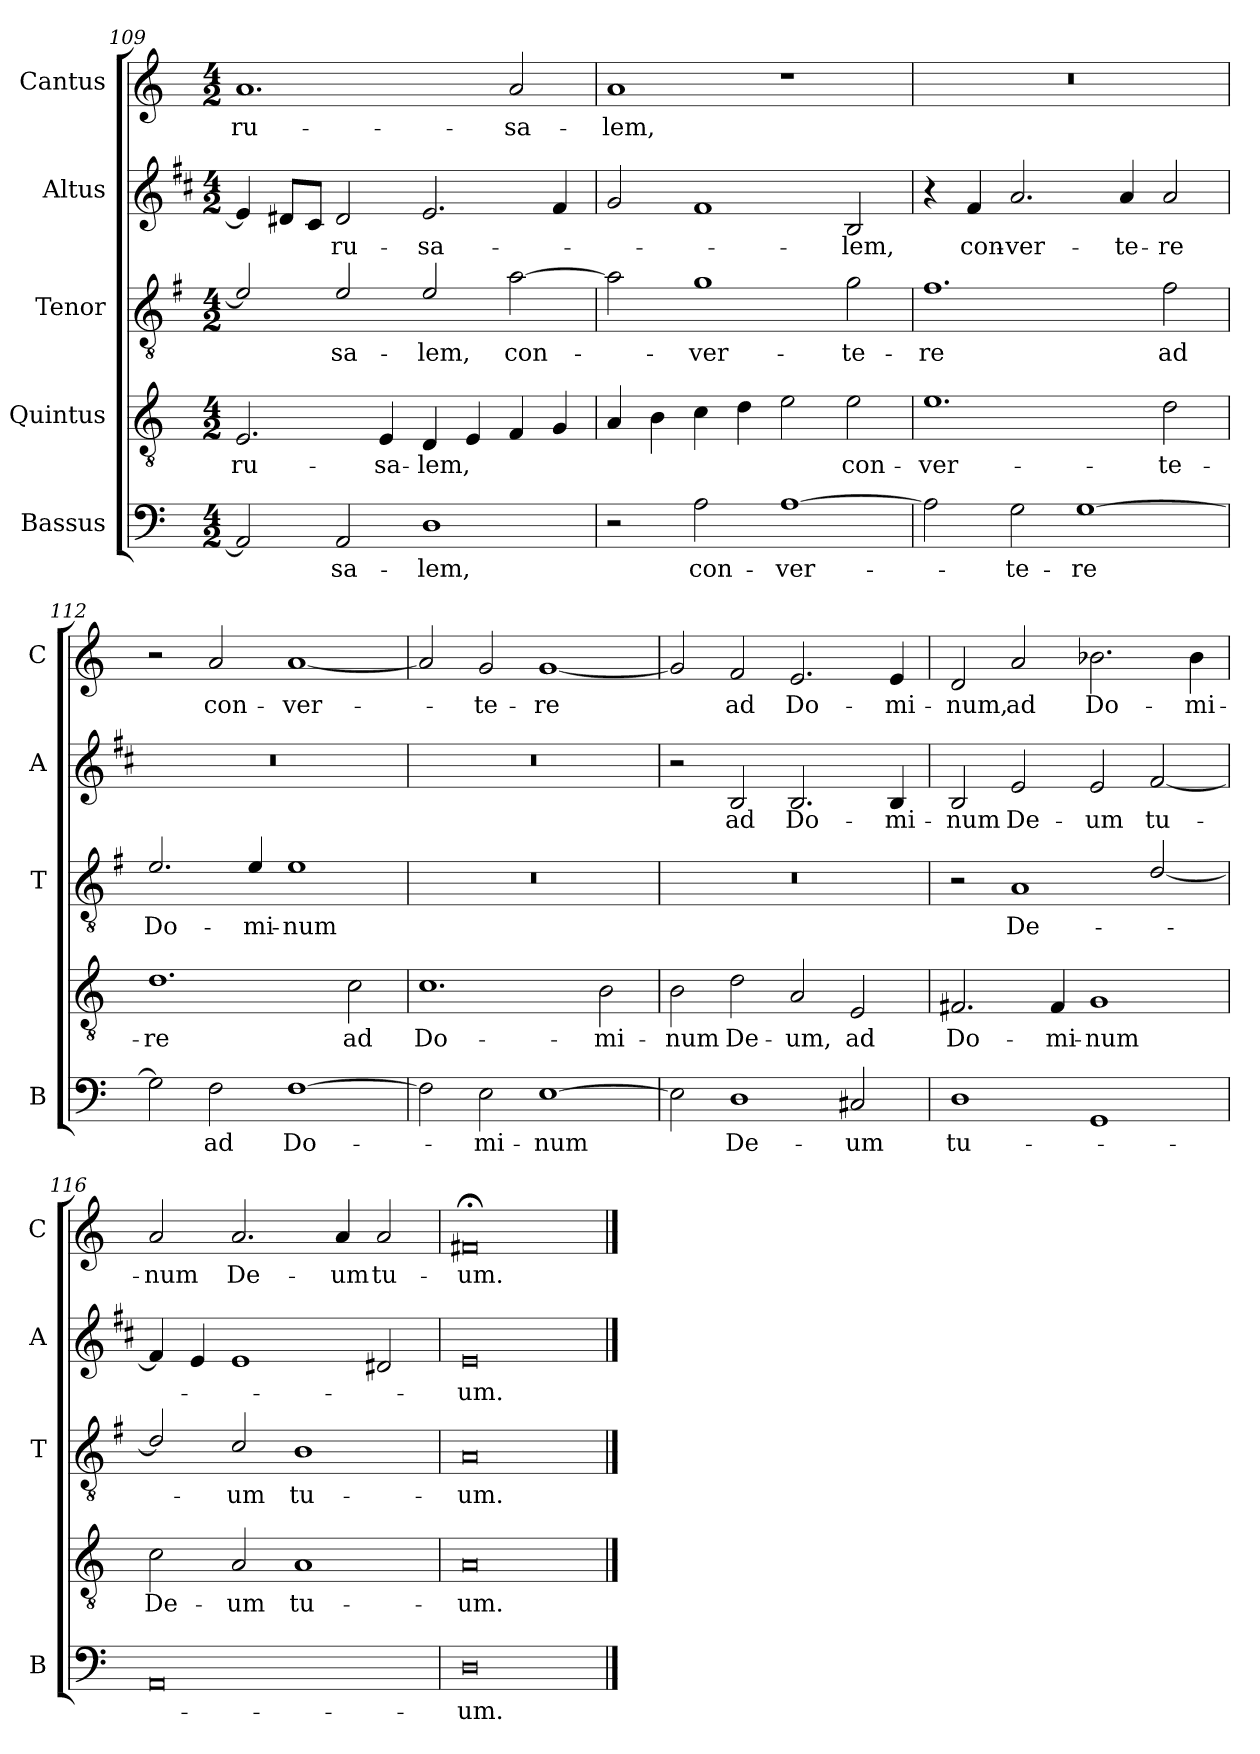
**kern	**text	**kern	**text	**kern	**text	**kern	**text	**kern	**text
*part5	*part5	*part4	*part4	*part3	*part3	*part2	*part2	*part1	*part1
*staff5	*staff5	*staff4	*staff4	*staff3	*staff3	*staff2	*staff2	*staff1	*staff1
*I"Bassus	*	*I"Quintus	*	*I"Tenor	*	*I"Altus	*	*I"Cantus	*
*I'B	*	*	*	*I'T	*	*I'A	*	*I'C	*
*clefF4	*	*clefGv2	*	*clefGv2	*	*clefG2	*	*clefG2	*
*	*	*	*	*ITrd4c7	*	*ITrd1c2	*	*	*
*k[]	*	*k[]	*	*k[]	*	*k[]	*	*k[]	*
*C:	*	*C:	*	*C:	*	*C:	*	*C:	*
*M4/2	*	*M4/2	*	*M4/2	*	*M4/2	*	*M4/2	*
=109	=109	=109	=109	=109	=109	=109	=109	=109	=109
!	!	!	!LO:LY:b	!	!	!	!	!	!LO:LY:b
2AA/]	.	2.E/	-ru-	2A/]	.	4d/]	.	1.a	-ru-
.	.	.	.	.	.	8c#X/L	.	.	.
.	.	.	.	.	.	8B/J	.	.	.
!	!LO:LY:b	!	!	!	!LO:LY:b	!	!LO:LY:b	!	!
2AA/	-sa-	.	.	2A/	-sa-	2c#/	-ru-	.	.
!	!	!	!LO:LY:b	!	!	!	!	!	!
.	.	4E/	-sa-	.	.	.	.	.	.
!	!LO:LY:b	!	!LO:LY:b	!	!LO:LY:b	!	!LO:LY:b	!	!
1D	-lem,	4D/	-lem,	2A/	-lem,	2.d/	-sa-	.	.
.	.	4E/	.	.	.	.	.	.	.
!	!	!	!	!	!LO:LY:b	!	!	!	!LO:LY:b
.	.	4F/	.	[2d\	con-	.	.	2a/	-sa-
.	.	4G/	.	.	.	4e/	.	.	.
=110	=110	=110	=110	=110	=110	=110	=110	=110	=110
!	!	!	!	!	!	!	!	!	!LO:LY:b
2r	.	4A/	.	2d\]	.	2f/	.	1a	-lem,
.	.	4B\	.	.	.	.	.	.	.
!	!LO:LY:b	!	!	!	!LO:LY:b	!	!	!	!
2A\	con-	4c\	.	1c	-ver-	1e	.	.	.
.	.	4d\	.	.	.	.	.	.	.
!	!LO:LY:b	!	!	!	!	!	!	!	!
[1A	-ver-	2e\	.	.	.	.	.	1r	.
!	!	!	!LO:LY:b	!	!LO:LY:b	!	!LO:LY:b	!	!
.	.	2e\	con-	2c\	-te-	2A/	-lem,	.	.
=111	=111	=111	=111	=111	=111	=111	=111	=111	=111
!	!	!	!LO:LY:b	!	!LO:LY:b	!	!	!	!
2A\]	.	1.e	-ver-	1.B	-re	4r	.	0r	.
!	!	!	!	!	!	!	!LO:LY:b	!	!
.	.	.	.	.	.	4e/	con-	.	.
!	!LO:LY:b	!	!	!	!	!	!LO:LY:b	!	!
2G\	-te-	.	.	.	.	2.g/	-ver-	.	.
!	!LO:LY:b	!	!	!	!	!	!	!	!
[1G	-re	.	.	.	.	.	.	.	.
!	!	!	!	!	!	!	!LO:LY:b	!	!
.	.	.	.	.	.	4g/	-te-	.	.
!	!	!	!LO:LY:b	!	!LO:LY:b	!	!LO:LY:b	!	!
.	.	2d\	-te-	2B\	ad	2g/	-re	.	.
=112	=112	=112	=112	=112	=112	=112	=112	=112	=112
!	!	!	!LO:LY:b	!	!LO:LY:b	!	!	!	!
2G\]	.	1.d	-re	2.A/	Do-	0r	.	2r	.
!	!LO:LY:b	!	!	!	!	!	!	!	!LO:LY:b
2F\	ad	.	.	.	.	.	.	2a/	con-
!	!	!	!	!	!LO:LY:b	!	!	!	!
.	.	.	.	4A/	-mi-	.	.	.	.
!	!LO:LY:b	!	!	!	!LO:LY:b	!	!	!	!LO:LY:b
[1F	Do-	.	.	1A	-num	.	.	[1a	-ver-
!	!	!	!LO:LY:b	!	!	!	!	!	!
.	.	2c\	ad	.	.	.	.	.	.
!!LO:LB:g=z
=113	=113	=113	=113	=113	=113	=113	=113	=113	=113
!	!	!	!LO:LY:b	!	!	!	!	!	!
2F\]	.	1.c	Do-	0r	.	0r	.	2a/]	.
!	!LO:LY:b	!	!	!	!	!	!	!	!LO:LY:b
2E\	-mi-	.	.	.	.	.	.	2g/	-te-
!	!LO:LY:b	!	!	!	!	!	!	!	!LO:LY:b
[1E	-num	.	.	.	.	.	.	[1g	-re
!	!	!	!LO:LY:b	!	!	!	!	!	!
.	.	2B\	-mi-	.	.	.	.	.	.
=114	=114	=114	=114	=114	=114	=114	=114	=114	=114
!	!	!	!LO:LY:b	!	!	!	!	!	!
2E\]	.	2B\	-num	0r	.	2r	.	2g/]	.
!	!LO:LY:b	!	!LO:LY:b	!	!	!	!LO:LY:b	!	!LO:LY:b
1D	De-	2d\	De-	.	.	2A/	ad	2f/	ad
!	!	!	!LO:LY:b	!	!	!	!LO:LY:b	!	!LO:LY:b
.	.	2A/	-um,	.	.	2.A/	Do-	2.e/	Do-
!	!LO:LY:b	!	!LO:LY:b	!	!	!	!	!	!
2C#X/	-um	2E/	ad	.	.	.	.	.	.
!	!	!	!	!	!	!	!LO:LY:b	!	!LO:LY:b
.	.	.	.	.	.	4A/	-mi-	4e/	-mi-
=115	=115	=115	=115	=115	=115	=115	=115	=115	=115
!	!LO:LY:b	!	!LO:LY:b	!	!	!	!LO:LY:b	!	!LO:LY:b
1D	tu-	2.F#X/	Do-	2r	.	2A/	-num	2d/	-num,
!	!	!	!	!	!LO:LY:b	!	!LO:LY:b	!	!LO:LY:b
.	.	.	.	1D	De-	2d/	De-	2a/	ad
!	!	!	!LO:LY:b	!	!	!	!	!	!
.	.	4F#/	-mi-	.	.	.	.	.	.
!	!	!	!LO:LY:b	!	!	!	!LO:LY:b	!	!LO:LY:b
1GG	.	1G	-num	.	.	2d/	-um	2.b-X\	Do-
!	!	!	!	!	!	!	!LO:LY:b	!	!
.	.	.	.	[2G/	.	[2e/	tu-	.	.
!	!	!	!	!	!	!	!	!	!LO:LY:b
.	.	.	.	.	.	.	.	4b-\	-mi-
=116	=116	=116	=116	=116	=116	=116	=116	=116	=116
!	!	!	!LO:LY:b	!	!	!	!	!	!LO:LY:b
0AA	.	2c\	De-	2G/]	.	4e/]	.	2a/	-num
.	.	.	.	.	.	4d/	.	.	.
!	!	!	!LO:LY:b	!	!LO:LY:b	!	!	!	!LO:LY:b
.	.	2A/	-um	2F/	-um	1d	.	2.a/	De-
!	!	!	!LO:LY:b	!	!LO:LY:b	!	!	!	!
.	.	1A	tu-	1E	tu-	.	.	.	.
!	!	!	!	!	!	!	!	!	!LO:LY:b
.	.	.	.	.	.	.	.	4a/	-um
!	!	!	!	!	!	!	!	!	!LO:LY:b
.	.	.	.	.	.	2c#X/	.	2a/	tu-
=117	=117	=117	=117	=117	=117	=117	=117	=117	=117
!	!LO:LY:b	!	!LO:LY:b	!	!LO:LY:b	!	!LO:LY:b	!	!LO:LY:b
0D	-um.	0A	-um.	0D	-um.	0d	-um.	0f#X;<	-um.
==	==	==	==	==	==	==	==	==	==
*-	*-	*-	*-	*-	*-	*-	*-	*-	*-
